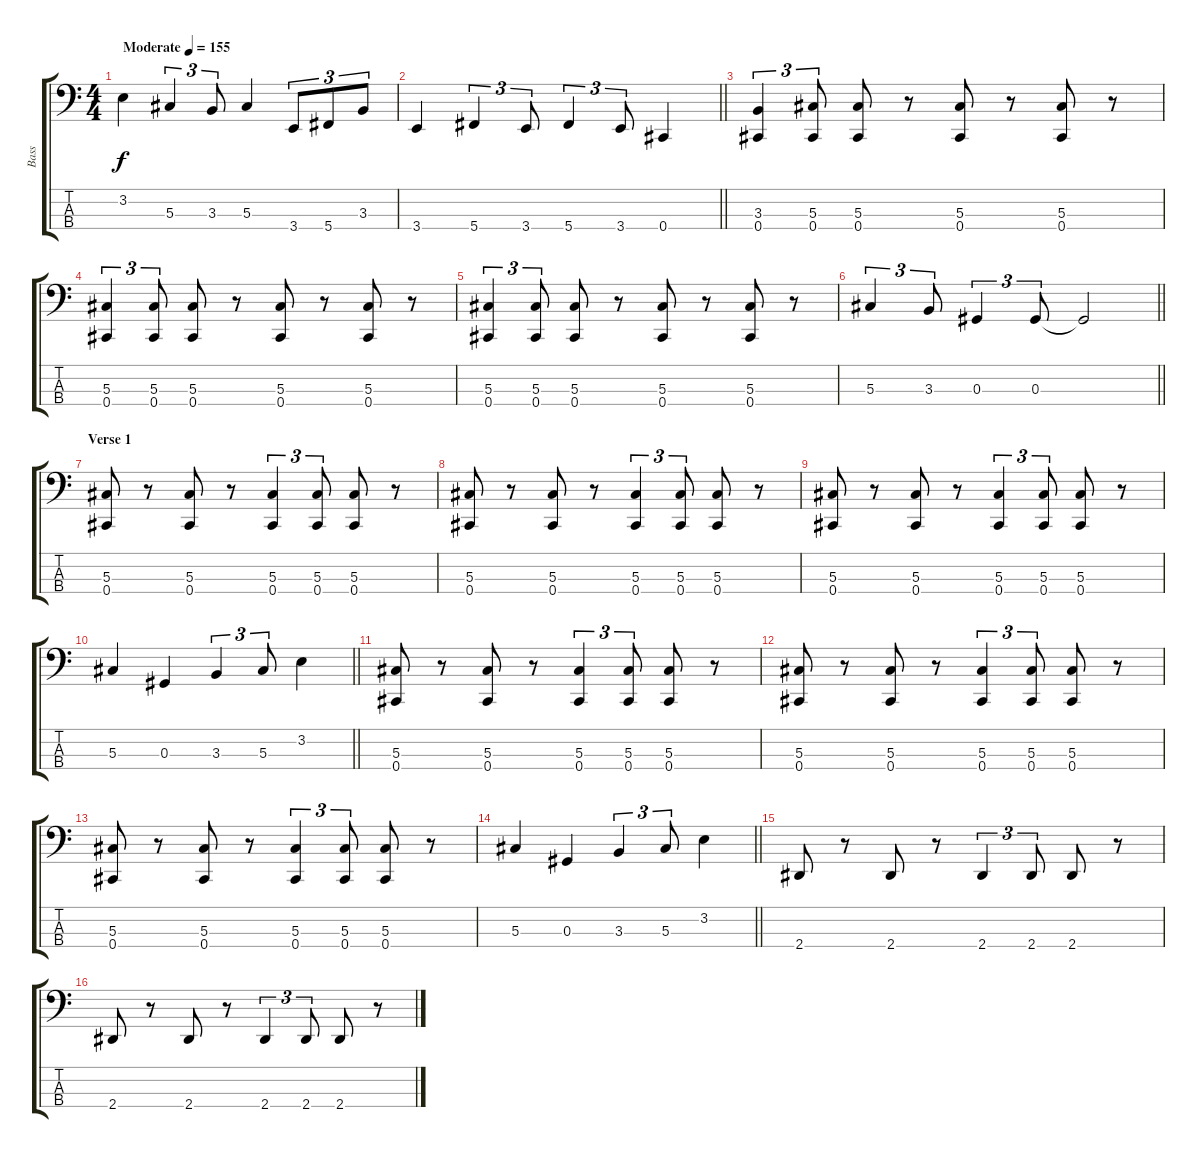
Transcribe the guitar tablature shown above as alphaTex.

\track ("Bass" "Bass") {instrument electricbasspick}
\staff {score tabs}
\tuning (Gb2 Db2 Ab1 Db1) {hide}
\ts (4 4)
\tempo (155 "Moderate")
\clef f4
\ks c
3.2.4{dy f instrument electricbasspick} 5.3.4{tu (3 2)} 3.3.8{tu (3 2)} 5.3.4 3.4.8{tu (3 2)} 5.4.8{tu (3 2)} 3.3.8{tu (3 2)} |
\barLineRight lightlight
3.4.4 5.4.4{tu (3 2)} 3.4.8{tu (3 2)} 5.4.4{tu (3 2)} 3.4.8{tu (3 2)} 0.4.4 |
\section ("" "")
(3.3 0.4).4{tu (3 2)} (5.3 0.4).8{tu (3 2)} (5.3 0.4).8 r.8 (5.3 0.4).8 r.8 (5.3 0.4).8 r.8 |
(5.3 0.4).4{tu (3 2)} (5.3 0.4).8{tu (3 2)} (5.3 0.4).8 r.8 (5.3 0.4).8 r.8 (5.3 0.4).8 r.8 |
(5.3 0.4).4{tu (3 2)} (5.3 0.4).8{tu (3 2)} (5.3 0.4).8 r.8 (5.3 0.4).8 r.8 (5.3 0.4).8 r.8 |
\barLineRight lightlight
5.3.4{tu (3 2)} 3.3.8{tu (3 2)} 0.3.4{tu (3 2)} 0.3.8{tu (3 2)} 0.3{t}.2 |
\section ("" "Verse 1")
(5.3 0.4).8 r.8 (5.3 0.4).8 r.8 (5.3 0.4).4{tu (3 2)} (5.3 0.4).8{tu (3 2)} (5.3 0.4).8 r.8 |
(5.3 0.4).8 r.8 (5.3 0.4).8 r.8 (5.3 0.4).4{tu (3 2)} (5.3 0.4).8{tu (3 2)} (5.3 0.4).8 r.8 |
(5.3 0.4).8 r.8 (5.3 0.4).8 r.8 (5.3 0.4).4{tu (3 2)} (5.3 0.4).8{tu (3 2)} (5.3 0.4).8 r.8 |
\barLineRight lightlight
5.3.4 0.3.4 3.3.4{tu (3 2)} 5.3.8{tu (3 2)} 3.2.4 |
(5.3 0.4).8 r.8 (5.3 0.4).8 r.8 (5.3 0.4).4{tu (3 2)} (5.3 0.4).8{tu (3 2)} (5.3 0.4).8 r.8 |
(5.3 0.4).8 r.8 (5.3 0.4).8 r.8 (5.3 0.4).4{tu (3 2)} (5.3 0.4).8{tu (3 2)} (5.3 0.4).8 r.8 |
(5.3 0.4).8 r.8 (5.3 0.4).8 r.8 (5.3 0.4).4{tu (3 2)} (5.3 0.4).8{tu (3 2)} (5.3 0.4).8 r.8 |
\barLineRight lightlight
5.3.4 0.3.4 3.3.4{tu (3 2)} 5.3.8{tu (3 2)} 3.2.4 |
\section ("" "")
2.4.8 r.8 2.4.8 r.8 2.4.4{tu (3 2)} 2.4.8{tu (3 2)} 2.4.8 r.8 |
2.4.8 r.8 2.4.8 r.8 2.4.4{tu (3 2)} 2.4.8{tu (3 2)} 2.4.8 r.8
